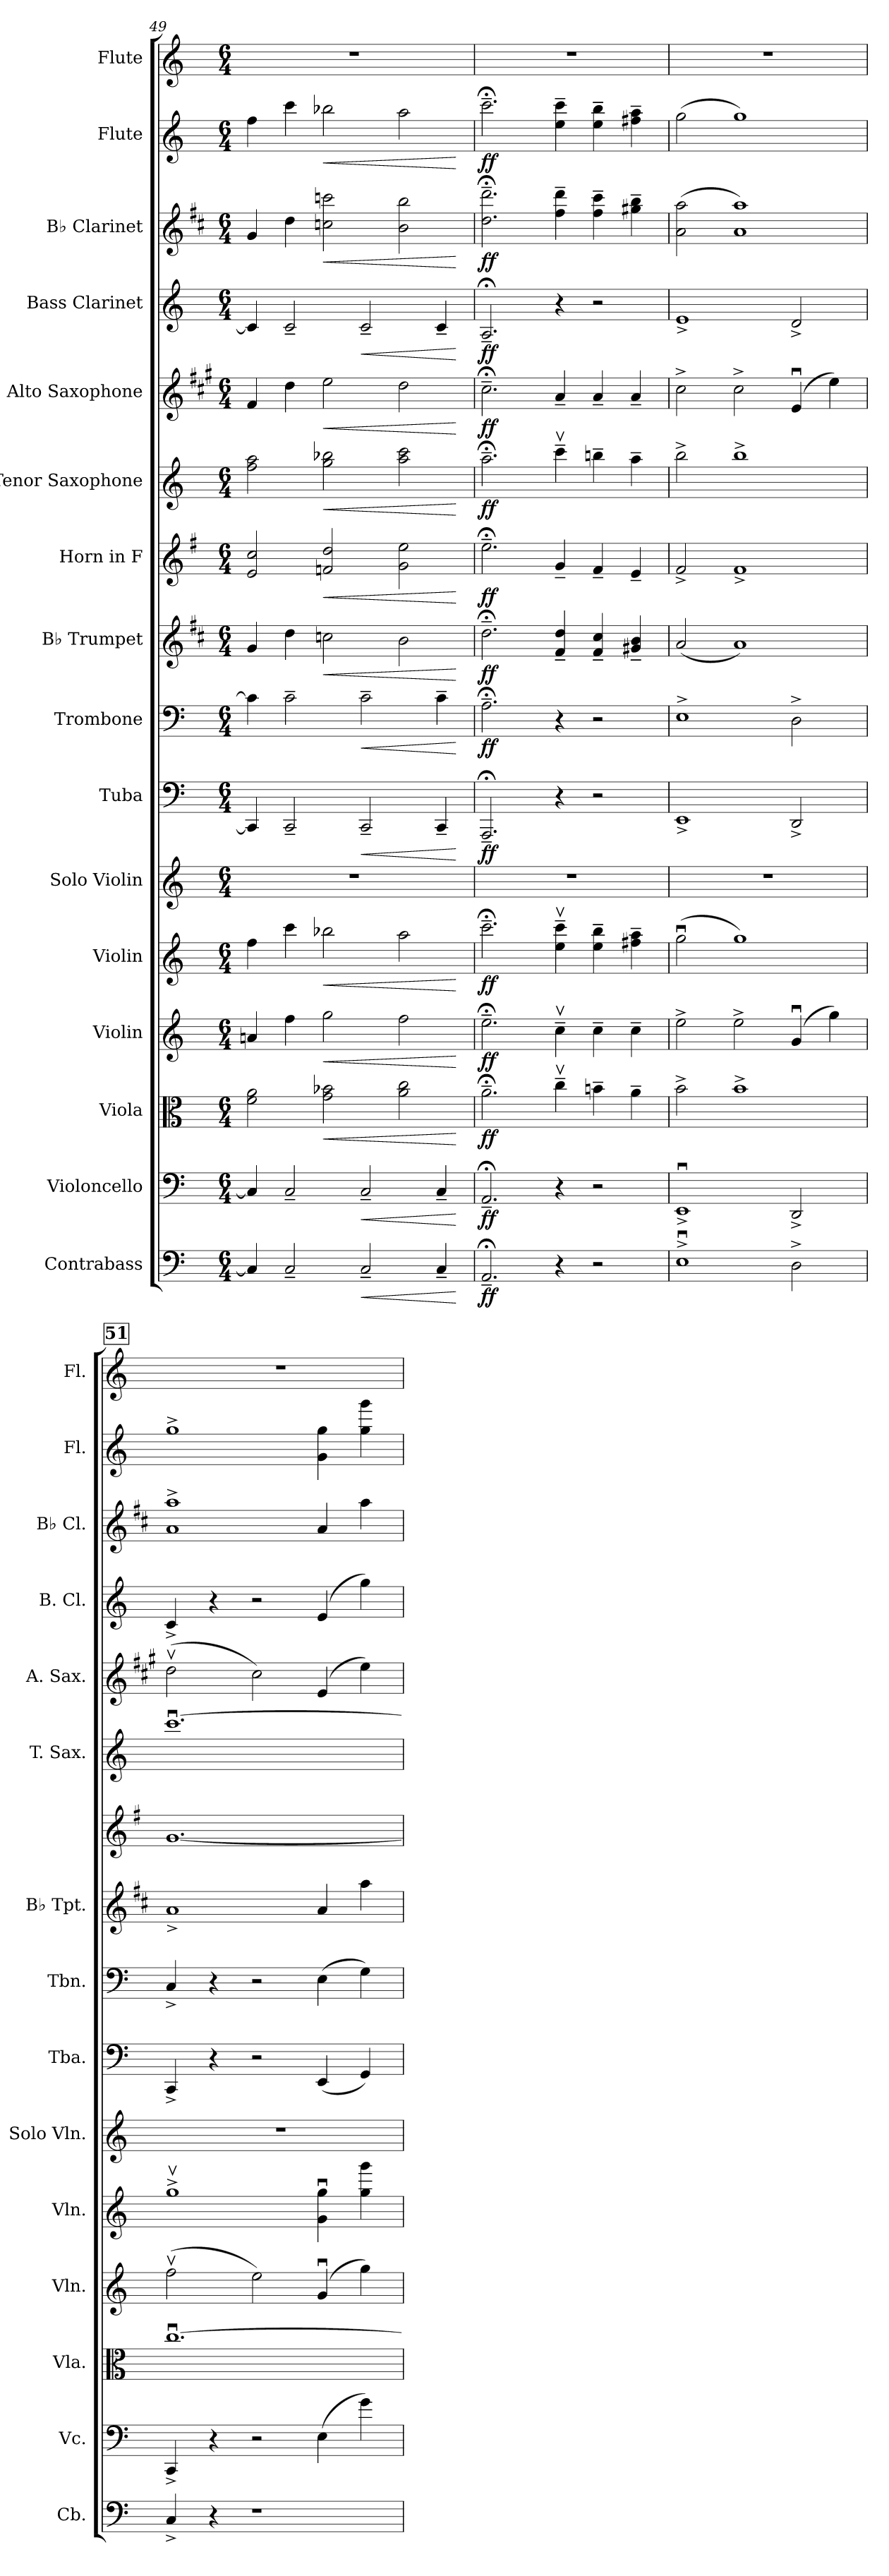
**kern	**dynam	**kern	**dynam	**kern	**dynam	**kern	**dynam	**kern	**dynam	**kern	**kern	**dynam	**kern	**dynam	**kern	**dynam	**kern	**dynam	**kern	**dynam	**kern	**dynam	**kern	**dynam	**kern	**dynam	**kern	**dynam	**kern
*part16	*part16	*part15	*part15	*part14	*part14	*part13	*part13	*part12	*part12	*part11	*part10	*part10	*part9	*part9	*part8	*part8	*part7	*part7	*part6	*part6	*part5	*part5	*part4	*part4	*part3	*part3	*part2	*part2	*part1
*staff16	*staff16	*staff15	*staff15	*staff14	*staff14	*staff13	*staff13	*staff12	*staff12	*staff11	*staff10	*staff10	*staff9	*staff9	*staff8	*staff8	*staff7	*staff7	*staff6	*staff6	*staff5	*staff5	*staff4	*staff4	*staff3	*staff3	*staff2	*staff2	*staff1
*I"Contrabass	*	*I"Violoncello	*	*I"Viola	*	*I"Violin	*	*I"Violin	*	*I"Solo Violin	*I"Tuba	*	*I"Trombone	*	*I"B♭ Trumpet	*	*I"Horn in F	*	*I"Tenor Saxophone	*	*I"Alto Saxophone	*	*I"Bass Clarinet	*	*I"B♭ Clarinet	*	*I"Flute	*	*I"Flute
*I'Cb.	*	*I'Vc.	*	*I'Vla.	*	*I'Vln.	*	*I'Vln.	*	*I'Solo Vln.	*I'Tba.	*	*I'Tbn.	*	*I'B♭ Tpt.	*	*	*	*I'T. Sax.	*	*I'A. Sax.	*	*I'B. Cl.	*	*I'B♭ Cl.	*	*I'Fl.	*	*I'Fl.
*clefF4	*	*clefF4	*	*clefC3	*	*clefG2	*	*clefG2	*	*clefG2	*clefF4	*	*clefF4	*	*clefG2	*	*clefG2	*	*clefG2	*	*clefG2	*	*clefG2	*	*clefG2	*	*clefG2	*	*clefG2
*ITrd7c12	*	*	*	*	*	*	*	*	*	*	*	*	*	*	*ITrd1c2	*	*ITrd4c7	*	*ITrd8c14	*	*ITrd5c9	*	*ITrd8c14	*	*ITrd1c2	*	*	*	*
*k[]	*	*k[]	*	*k[]	*	*k[]	*	*k[]	*	*k[]	*k[]	*	*k[]	*	*k[]	*	*k[]	*	*k[]	*	*k[]	*	*k[]	*	*k[]	*	*k[]	*	*k[]
*M6/4	*	*M6/4	*	*M6/4	*	*M6/4	*	*M6/4	*	*M6/4	*M6/4	*	*M6/4	*	*M6/4	*	*M6/4	*	*M6/4	*	*M6/4	*	*M6/4	*	*M6/4	*	*M6/4	*	*M6/4
=49	=49	=49	=49	=49	=49	=49	=49	=49	=49	=49	=49	=49	=49	=49	=49	=49	=49	=49	=49	=49	=49	=49	=49	=49	=49	=49	=49	=49	=49
4CC/]	.	4C/]	.	2f\ 2a\	.	4ani/	.	4ff\	.	1.r	4CC/]	.	4c\]	.	4f/	.	2A/ 2f/	.	2f\ 2a\	.	4A/	.	4C/]	.	4f/	.	4ff\	.	1.r
2CC~/	.	2C~/	.	.	.	4ff\	.	4ccc\	.	.	2CC~/	.	2c~\	.	4cc\	.	.	.	.	.	4f\	.	2C~/	.	4cc\	.	4ccc\	.	.
!	!	!	!	!	!LO:HP:b	!	!LO:HP:b	!	!LO:HP:b	!	!	!	!	!	!	!LO:HP:b	!	!LO:HP:b	!	!LO:HP:b	!	!LO:HP:b	!	!	!	!LO:HP:b	!	!LO:HP:b	!
.	.	.	.	2g\ 2b-X\	<	2gg\	<	2bb-X\	<	.	.	.	.	.	2b-X\	<	2B-X/ 2g/	<	2g\ 2b-X\	<	2g\	<	.	.	2b-X\ 2bb-X\	<	2bb-X\	<	.
!	!LO:HP:b	!	!LO:HP:b	!	!	!	!	!	!	!	!	!LO:HP:b	!	!LO:HP:b	!	!	!	!	!	!	!	!	!	!LO:HP:b	!	!	!	!	!
2CC~/	<	2C~/	<	.	.	.	.	.	.	.	2CC~/	<	2c~\	<	.	.	.	.	.	.	.	.	2C~/	<	.	.	.	.	.
.	.	.	.	2a\ 2cc\	.	2ff\	.	2aa\	.	.	.	.	.	.	2a\	.	2c\ 2a\	.	2a\ 2cc\	.	2f\	.	.	.	2a\ 2aa\	.	2aa\	.	.
4CC~/	.	4C~/	.	.	.	.	.	.	.	.	4CC~/	.	4c~\	.	.	.	.	.	.	.	.	.	4C~/	.	.	.	.	.	.
.	[	.	[	.	[	.	[	.	[	.	.	[	.	[	.	[	.	[	.	[	.	[	.	[	.	[	.	[	.
=50	=50	=50	=50	=50	=50	=50	=50	=50	=50	=50	=50	=50	=50	=50	=50	=50	=50	=50	=50	=50	=50	=50	=50	=50	=50	=50	=50	=50	=50
*	*	*	*	*	*	*	*	*	*	*	*	*	*	*	*	*	*	*	*	*	*	*	*	*	*	*	*	*	*MM60
!	!LO:DY:b	!	!LO:DY:b	!	!LO:DY:b	!	!LO:DY:b	!	!LO:DY:b	!	!	!LO:DY:b	!	!LO:DY:b	!	!LO:DY:b	!	!LO:DY:b	!	!LO:DY:b	!	!LO:DY:b	!	!LO:DY:b	!	!LO:DY:b	!	!LO:DY:b	!
*	*	*	*	*	*	*	*	*	*	*	*	*	*	*	*	*	*	*	*	*	*	*	*	*	*	*	*	*	*^
2.AAA;<~/	ff	2.AA;<~/	ff	2.a;<~\	ff	2.ee;<~\	ff	2.ccc;<~\	ff	1.r	2.AAA;<~/	ff	2.A;<~\	ff	2.cc;<~\	ff	2.a;<~\	ff	2.a;<~\	ff	2.e;<~\	ff	2.AA;<~/	ff	2.cc\;<~ 2.ccc\;<~	ff	2.ccc;<~\	ff	1.r	2.ryy
*	*	*	*	*	*	*	*	*	*	*	*	*	*	*	*	*	*	*	*	*	*	*	*	*	*	*	*	*	*MM84	*
4r	.	4r	.	4ccv~\	.	4ccv~\	.	4ee\v~ 4ccc\v~	.	.	4r	.	4r	.	4e/~ 4cc/~	.	4c~/	.	4ccv~\	.	4c~/	.	4r	.	4ee\~ 4ccc\~	.	4ee\~ 4ccc\~	.	.	2.ryy
2r	.	2r	.	4bn~\	.	4cc~\	.	4ee\~ 4bb\~	.	.	2r	.	2r	.	4e/~ 4b/~	.	4B~/	.	4bn~\	.	4c~/	.	2r	.	4ee\~ 4bb\~	.	4ee\~ 4bb\~	.	.	.
.	.	.	.	4a~\	.	4cc~\	.	4ff#X\~ 4aa\~	.	.	.	.	.	.	4f#X/~ 4a/~	.	4A~/	.	4a~\	.	4c~/	.	.	.	4ff#X\~ 4aa\~	.	4ff#X\~ 4aa\~	.	.	.
*	*	*	*	*	*	*	*	*	*	*	*	*	*	*	*	*	*	*	*	*	*	*	*	*	*	*	*	*	*v	*v
!!LO:PB:g=z
=51	=51	=51	=51	=51	=51	=51	=51	=51	=51	=51	=51	=51	=51	=51	=51	=51	=51	=51	=51	=51	=51	=51	=51	=51	=51	=51	=51	=51	=51
1EEu^	.	1EEu^	.	2b^\	.	2ee^\	.	(>2ggu\	.	1.r	1EE^	.	1E^	.	(<2g/	.	2B^/	.	2b^\	.	2e^\	.	1E^	.	(>2g\ 2gg\	.	(>2gg\	.	1.r
.	.	.	.	1b^	.	2ee^\	.	1gg)	.	.	.	.	.	.	1g)	.	1B^	.	1b^	.	2e^\	.	.	.	1g 1gg)	.	1gg)	.	.
2DD^\	.	2DD^/	.	.	.	(>4gu/	.	.	.	.	2DD^/	.	2D^\	.	.	.	.	.	.	.	(>4Gu/	.	2D^/	.	.	.	.	.	.
.	.	.	.	.	.	4gg\)	.	.	.	.	.	.	.	.	.	.	.	.	.	.	4g\)	.	.	.	.	.	.	.	.
!!LO:REH:place=s1:a:B:fs=14:t=51
=52	=52	=52	=52	=52	=52	=52	=52	=52	=52	=52	=52	=52	=52	=52	=52	=52	=52	=52	=52	=52	=52	=52	=52	=52	=52	=52	=52	=52	=52
4CC^/	.	4CC^/	.	[1.ccu	.	(>2ffv\	.	1ggv^	.	1.r	4CC^/	.	4C^/	.	1g^	.	[1.c	.	[1.ccu	.	(>2fv\	.	4C^/	.	1g^ 1gg^	.	1gg^	.	1.r
4r	.	4r	.	.	.	.	.	.	.	.	4r	.	4r	.	.	.	.	.	.	.	.	.	4r	.	.	.	.	.	.
1r	.	2r	.	.	.	2ee\)	.	.	.	.	2r	.	2r	.	.	.	.	.	.	.	2e\)	.	2r	.	.	.	.	.	.
.	.	(>4E\	.	.	.	(>4gu/	.	4g\u 4gg\u	.	.	(<4EE/	.	(>4E\	.	4g/	.	.	.	.	.	(>4G/	.	(>4E/	.	4g/	.	4g\ 4gg\	.	.
.	.	4g\)	.	.	.	4gg\)	.	4gg\ 4ggg\	.	.	4GG/)	.	4G\)	.	4gg\	.	.	.	.	.	4g\)	.	4g\)	.	4gg\	.	4gg\ 4ggg\	.	.
=	=	=	=	=	=	=	=	=	=	=	=	=	=	=	=	=	=	=	=	=	=	=	=	=	=	=	=	=	=
*-	*-	*-	*-	*-	*-	*-	*-	*-	*-	*-	*-	*-	*-	*-	*-	*-	*-	*-	*-	*-	*-	*-	*-	*-	*-	*-	*-	*-	*-
